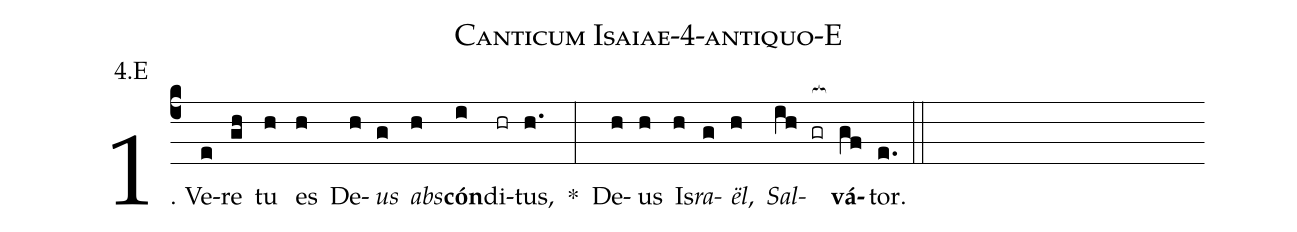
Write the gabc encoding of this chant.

name: Canticum Isaiae-4-antiquo-E;
annotation: 4.E;
%%
(c4)1. Ve(e)re(gh) tu(h) es(h) De(h)<i>us</i>(g) <i>abs</i>(h)<b>cón</b>(i)di(hr)tus,(h.) *(:) De(h)us(h) Is(h)<i>ra</i>(g)<i>ël</i>,(h) <i>Sal</i>(ih gr[ocb:1{])<b>vá</b>(gf[ocb:0}])tor.(e.) (::)
